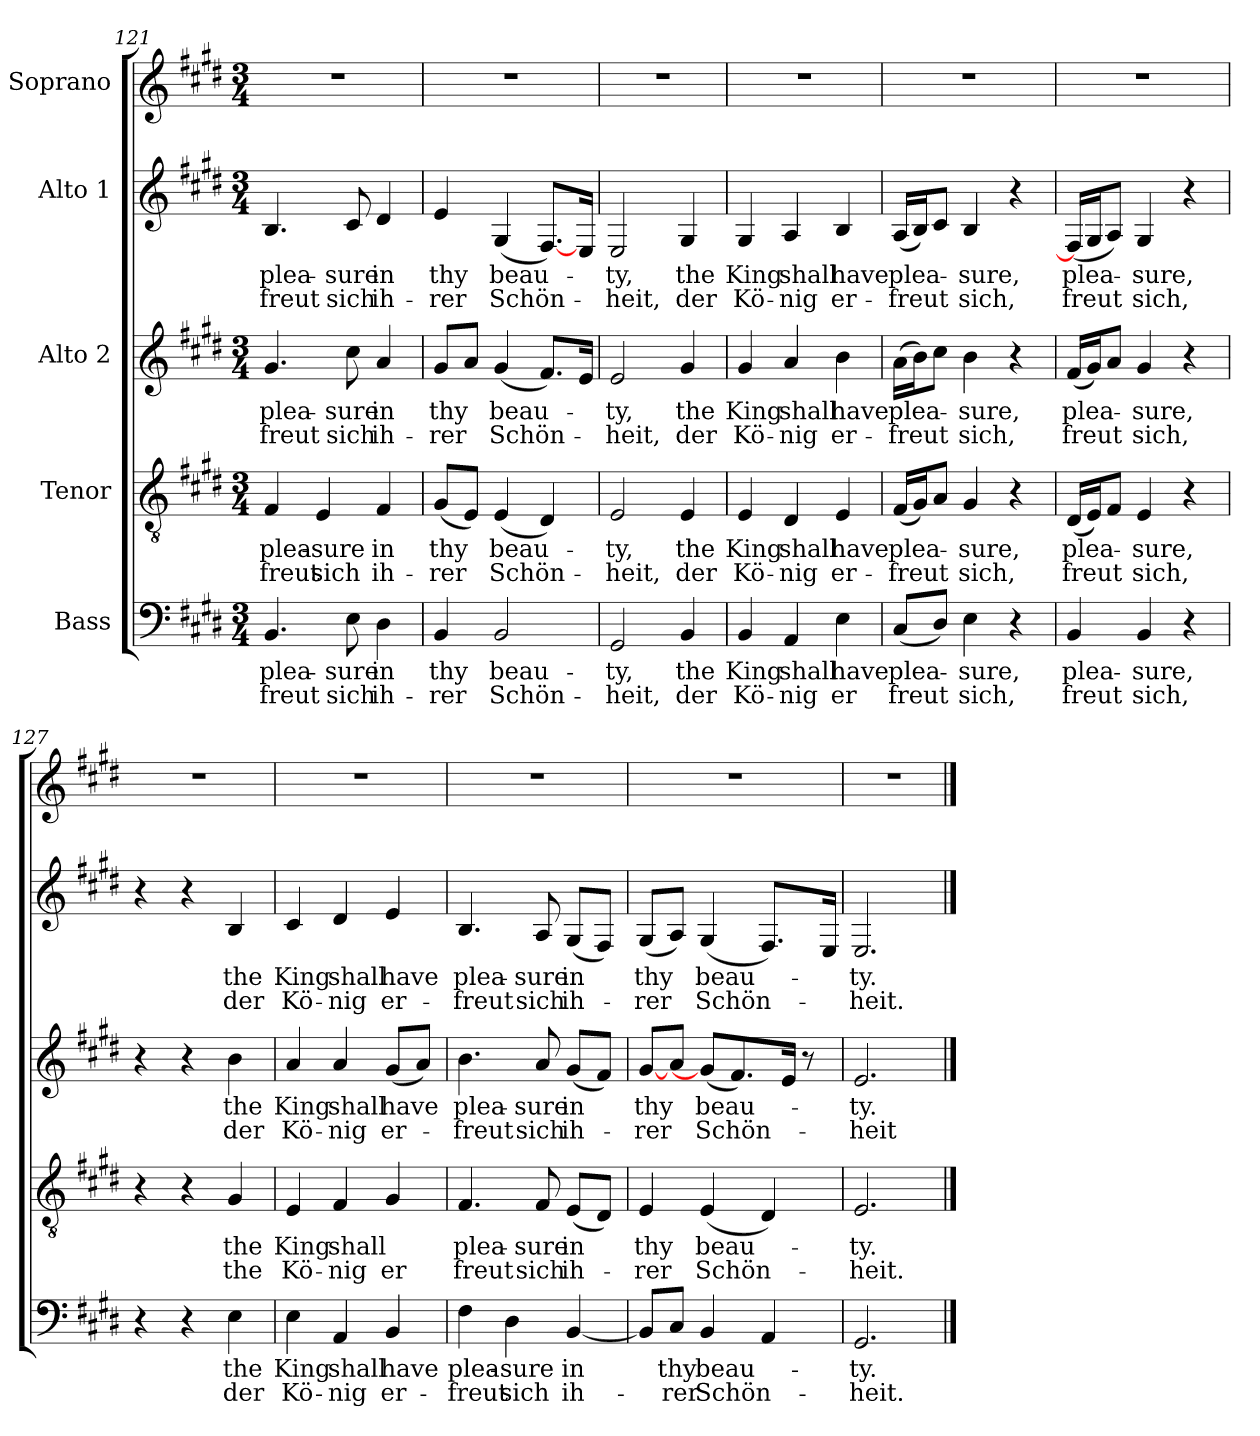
**kern	**text	**text	**kern	**text	**text	**kern	**text	**text	**kern	**text	**text	**kern
*part5	*part5	*part5	*part4	*part4	*part4	*part3	*part3	*part3	*part2	*part2	*part2	*part1
*staff5	*staff5	*staff5	*staff4	*staff4	*staff4	*staff3	*staff3	*staff3	*staff2	*staff2	*staff2	*staff1
*I"Bass	*	*	*I"Tenor	*	*	*I"Alto 2	*	*	*I"Alto 1	*	*	*I"Soprano
*clefF4	*	*	*clefGv2	*	*	*clefG2	*	*	*clefG2	*	*	*clefG2
*k[f#c#g#d#]	*	*	*k[f#c#g#d#]	*	*	*k[f#c#g#d#]	*	*	*k[f#c#g#d#]	*	*	*k[f#c#g#d#]
*E:	*	*	*E:	*	*	*E:	*	*	*E:	*	*	*E:
*M3/4	*	*	*M3/4	*	*	*M3/4	*	*	*M3/4	*	*	*M3/4
=121	=121	=121	=121	=121	=121	=121	=121	=121	=121	=121	=121	=121
!	!LO:LY:b	!LO:LY:b	!	!LO:LY:b	!LO:LY:b	!	!LO:LY:b	!LO:LY:b	!	!LO:LY:b	!LO:LY:b	!
4.BB/	plea-	-freut	4F#/	plea-	-freut	4.g#/	plea-	-freut	4.B/	plea-	-freut	2.r
!	!	!	!	!LO:LY:b	!LO:LY:b	!	!	!	!	!	!	!
.	.	.	4E/	-sure	sich	.	.	.	.	.	.	.
!	!LO:LY:b	!LO:LY:b	!	!	!	!	!LO:LY:b	!LO:LY:b	!	!LO:LY:b	!LO:LY:b	!
8E\	-sure	sich	.	.	.	8cc#\	-sure	sich	8c#/	-sure	sich	.
!	!LO:LY:b	!LO:LY:b	!	!LO:LY:b	!LO:LY:b	!	!LO:LY:b	!LO:LY:b	!	!LO:LY:b	!LO:LY:b	!
4D#\	in	ih-	4F#/	in	ih-	4a/	in	ih-	4d#/	in	ih-	.
!!LO:LB:g=z
=122	=122	=122	=122	=122	=122	=122	=122	=122	=122	=122	=122	=122
!	!LO:LY:b	!LO:LY:b	!	!LO:LY:b	!LO:LY:b	!	!LO:LY:b	!LO:LY:b	!	!LO:LY:b	!LO:LY:b	!
4BB/	thy	-rer	(<8G#/L	thy	-rer	8g#/L	thy	-rer	4e/	thy	-rer	2.r
.	.	.	8E/J)	.	.	8a/J	.	.	.	.	.	.
!	!LO:LY:b	!LO:LY:b	!	!LO:LY:b	!LO:LY:b	!	!LO:LY:b	!LO:LY:b	!	!LO:LY:b	!LO:LY:b	!
2BB/	beau-	Schön-	(<4E/	beau-	Schön-	(<4g#/	beau-	Schön-	(<4G#/	beau-	Schön-	.
.	.	.	4D#/)	.	.	8.f#/L)	.	.	[8.F#/L)	.	.	.
.	.	.	.	.	.	16e/Jk	.	.	16E/Jk	.	.	.
=123	=123	=123	=123	=123	=123	=123	=123	=123	=123	=123	=123	=123
!	!LO:LY:b	!LO:LY:b	!	!LO:LY:b	!LO:LY:b	!	!LO:LY:b	!LO:LY:b	!	!LO:LY:b	!LO:LY:b	!
2GG#/	-ty,	-heit,	2E/	-ty,	-heit,	2e/	-ty,	-heit,	2E/	-ty,	-heit,	2.r
!	!LO:LY:b	!LO:LY:b	!	!LO:LY:b	!LO:LY:b	!	!LO:LY:b	!LO:LY:b	!	!LO:LY:b	!LO:LY:b	!
4BB/	the	der	4E/	the	der	4g#/	the	der	4G#/	the	der	.
=124	=124	=124	=124	=124	=124	=124	=124	=124	=124	=124	=124	=124
!	!LO:LY:b	!LO:LY:b	!	!LO:LY:b	!LO:LY:b	!	!LO:LY:b	!LO:LY:b	!	!LO:LY:b	!LO:LY:b	!
4BB/	King	Kö-	4E/	King	Kö-	4g#/	King	Kö-	4G#/	King	Kö-	2.r
!	!LO:LY:b	!LO:LY:b	!	!LO:LY:b	!LO:LY:b	!	!LO:LY:b	!LO:LY:b	!	!LO:LY:b	!LO:LY:b	!
4AA/	shall	-nig	4D#/	shall	-nig	4a/	shall	-nig	4A/	shall	-nig	.
!	!LO:LY:b	!LO:LY:b	!	!LO:LY:b	!LO:LY:b	!	!LO:LY:b	!LO:LY:b	!	!LO:LY:b	!LO:LY:b	!
4E\	have	er	4E/	have	er-	4b\	have	er-	4B/	have	er-	.
=125	=125	=125	=125	=125	=125	=125	=125	=125	=125	=125	=125	=125
!	!LO:LY:b	!LO:LY:b	!	!LO:LY:b	!LO:LY:b	!	!LO:LY:b	!LO:LY:b	!	!LO:LY:b	!LO:LY:b	!
(<8C#/L	plea-	freut	(<16F#/LL	plea-	-freut	(>16a\LL	plea-	-freut	(<16A/LL	plea-	-freut	2.r
.	.	.	16G#/J)	.	.	16b\J)	.	.	16B/J)	.	.	.
8D#/J)	.	.	8A/J	.	.	8cc#\J	.	.	8c#/J	.	.	.
!	!LO:LY:b	!LO:LY:b	!	!LO:LY:b	!LO:LY:b	!	!LO:LY:b	!LO:LY:b	!	!LO:LY:b	!LO:LY:b	!
4E\	-sure,	sich,	4G#/	-sure,	sich,	4b\	-sure,	sich,	4B/	-sure,	sich,	.
4r	.	.	4r	.	.	4r	.	.	4r	.	.	.
=126	=126	=126	=126	=126	=126	=126	=126	=126	=126	=126	=126	=126
!	!LO:LY:b	!LO:LY:b	!	!LO:LY:b	!LO:LY:b	!	!LO:LY:b	!LO:LY:b	!	!LO:LY:b	!LO:LY:b	!
4BB/	plea-	freut	(<16D#/LL	plea-	freut	(<16f#/LL	plea-	freut	(<16F#/LL]	plea-	freut	2.r
.	.	.	16E/J)	.	.	16g#/J)	.	.	16G#/J	.	.	.
.	.	.	8F#/J	.	.	8a/J	.	.	8A/J)	.	.	.
!	!LO:LY:b	!LO:LY:b	!	!LO:LY:b	!LO:LY:b	!	!LO:LY:b	!LO:LY:b	!	!LO:LY:b	!LO:LY:b	!
4BB/	-sure,	sich,	4E/	-sure,	sich,	4g#/	-sure,	sich,	4G#/	-sure,	sich,	.
4r	.	.	4r	.	.	4r	.	.	4r	.	.	.
=127	=127	=127	=127	=127	=127	=127	=127	=127	=127	=127	=127	=127
4r	.	.	4r	.	.	4r	.	.	4r	.	.	2.r
4r	.	.	4r	.	.	4r	.	.	4r	.	.	.
!	!LO:LY:b	!LO:LY:b	!	!LO:LY:b	!LO:LY:b	!	!LO:LY:b	!LO:LY:b	!	!LO:LY:b	!LO:LY:b	!
4E\	the	der	4G#/	the	the	4b\	the	der	4B/	the	der	.
=128	=128	=128	=128	=128	=128	=128	=128	=128	=128	=128	=128	=128
!	!LO:LY:b	!LO:LY:b	!	!LO:LY:b	!LO:LY:b	!	!LO:LY:b	!LO:LY:b	!	!LO:LY:b	!LO:LY:b	!
4E\	King	Kö-	4E/	King	Kö-	4a/	King	Kö-	4c#/	King	Kö-	2.r
!	!LO:LY:b	!LO:LY:b	!	!LO:LY:b	!LO:LY:b	!	!LO:LY:b	!LO:LY:b	!	!LO:LY:b	!LO:LY:b	!
4AA/	shall	-nig	4F#/	shall	-nig	4a/	shall	-nig	4d#/	shall	-nig	.
!	!LO:LY:b	!LO:LY:b	!	!	!LO:LY:b	!	!LO:LY:b	!LO:LY:b	!	!LO:LY:b	!LO:LY:b	!
4BB/	have	er-	4G#/	.	er	(<8g#/L	have	er-	4e/	have	er-	.
.	.	.	.	.	.	8a/J)	.	.	.	.	.	.
=129	=129	=129	=129	=129	=129	=129	=129	=129	=129	=129	=129	=129
!	!LO:LY:b	!LO:LY:b	!	!LO:LY:b	!LO:LY:b	!	!LO:LY:b	!LO:LY:b	!	!LO:LY:b	!LO:LY:b	!
4F#\	plea-	-freut	4.F#/	plea-	freut	4.b\	plea-	-freut	4.B/	plea-	-freut	2.r
!	!LO:LY:b	!LO:LY:b	!	!	!	!	!	!	!	!	!	!
4D#\	-sure	sich	.	.	.	.	.	.	.	.	.	.
!	!	!	!	!LO:LY:b	!LO:LY:b	!	!LO:LY:b	!LO:LY:b	!	!LO:LY:b	!LO:LY:b	!
.	.	.	8F#/	-sure	sich	8a/	-sure	sich	8A/	-sure	sich	.
!	!LO:LY:b	!LO:LY:b	!	!LO:LY:b	!LO:LY:b	!	!LO:LY:b	!LO:LY:b	!	!LO:LY:b	!LO:LY:b	!
[4BB/	in	ih-	(<8E/L	in	ih-	(<8g#/L	in	ih-	(<8G#/L	in	ih-	.
.	.	.	8D#/J)	.	.	8f#/J)	.	.	8F#/J)	.	.	.
!!LO:PB:g=z
=130	=130	=130	=130	=130	=130	=130	=130	=130	=130	=130	=130	=130
!	!	!	!	!LO:LY:b	!LO:LY:b	!	!LO:LY:b	!LO:LY:b	!	!LO:LY:b	!LO:LY:b	!
8BB/L]	.	.	4E/	thy	-rer	[8g#/L	thy	-rer	(<8G#/L	thy	-rer	2.r
!	!LO:LY:b	!LO:LY:b	!	!	!	!	!	!	!	!	!	!
8C#/J	thy	-rer	.	.	.	8a/J	.	.	8A/J)	.	.	.
!	!LO:LY:b	!LO:LY:b	!	!LO:LY:b	!LO:LY:b	!	!LO:LY:b	!LO:LY:b	!	!LO:LY:b	!LO:LY:b	!
4BB/	beau-	Schön-	(<4E/	beau-	Schön-	(<8g#/L]	beau-	Schön-	(<4G#/	beau-	Schön-	.
.	.	.	.	.	.	8.f#/)	.	.	.	.	.	.
4AA/	.	.	4D#/)	.	.	.	.	.	8.F#/L)	.	.	.
.	.	.	.	.	.	16e/Jk	.	.	.	.	.	.
.	.	.	.	.	.	8r	.	.	.	.	.	.
.	.	.	.	.	.	.	.	.	16E/Jk	.	.	.
=131	=131	=131	=131	=131	=131	=131	=131	=131	=131	=131	=131	=131
!	!LO:LY:b	!LO:LY:b	!	!LO:LY:b	!LO:LY:b	!	!LO:LY:b	!LO:LY:b	!	!LO:LY:b	!LO:LY:b	!
2.GG#/	-ty.	-heit.	2.E/	-ty.	-heit.	2.e/	-ty.	-heit	2.E/	-ty.	-heit.	2.r
==	==	==	==	==	==	==	==	==	==	==	==	==
*-	*-	*-	*-	*-	*-	*-	*-	*-	*-	*-	*-	*-
